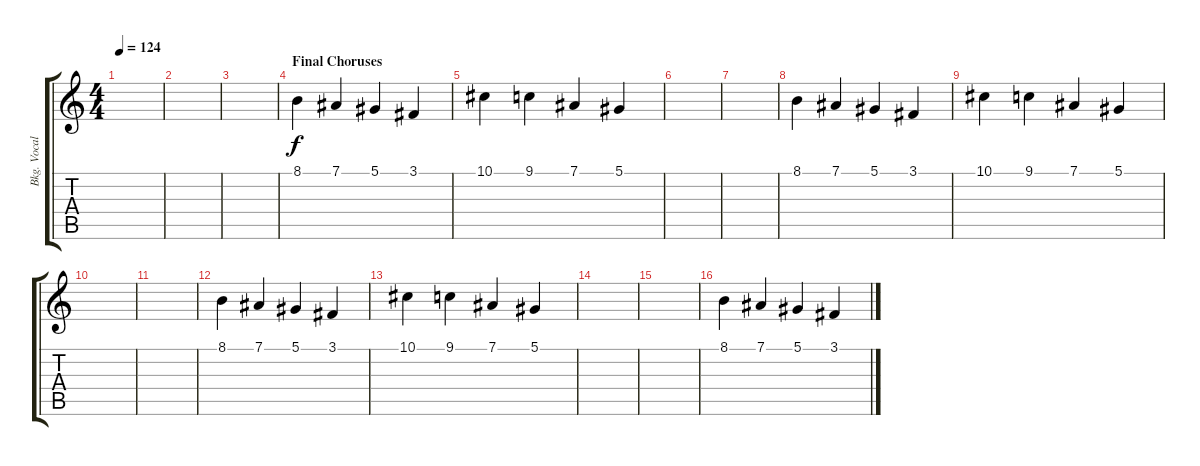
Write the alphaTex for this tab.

\track ("Bkg. Vocal" "Bkg. Vocal") {instrument choiraahs}
\staff {score tabs}
\tuning (Eb4 Bb3 Gb3 Db3 Ab2 Eb2) {hide}
\ts (4 4)
\tempo 124
\clef g2
\ks c
|
|
|
\section ("" "Final Choruses")
8.1.4 7.1.4 5.1.4 3.1.4 |
10.1.4 9.1.4 7.1.4 5.1.4 |
|
|
8.1.4 7.1.4 5.1.4 3.1.4 |
10.1.4 9.1.4 7.1.4 5.1.4 |
|
|
8.1.4 7.1.4 5.1.4 3.1.4 |
10.1.4 9.1.4 7.1.4 5.1.4 |
|
|
8.1.4 7.1.4 5.1.4 3.1.4
